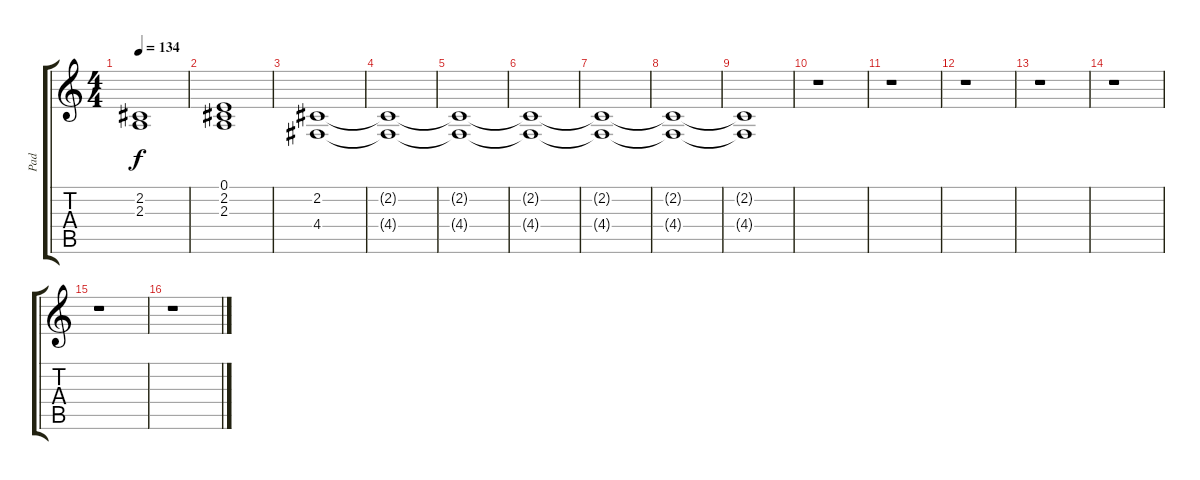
\track ("Pad" "Pad") {instrument synthstrings1}
\staff {score tabs}
\tuning (E4 B3 G3 D3 A2 E2) {hide}
\ts (4 4)
\tempo 134
\clef g2
\ks c
(2.2 2.3).1{dy f} |
(0.1 2.2 2.3).1 |
(2.2 4.4).1 |
(2.2{t} 4.4{t}).1 |
(2.2{t} 4.4{t}).1 |
(2.2{t} 4.4{t}).1 |
(2.2{t} 4.4{t}).1 |
(2.2{t} 4.4{t}).1 |
(2.2{t} 4.4{t}).1 |
r.1 |
r.1 |
r.1 |
r.1 |
r.1 |
r.1 |
r.1
